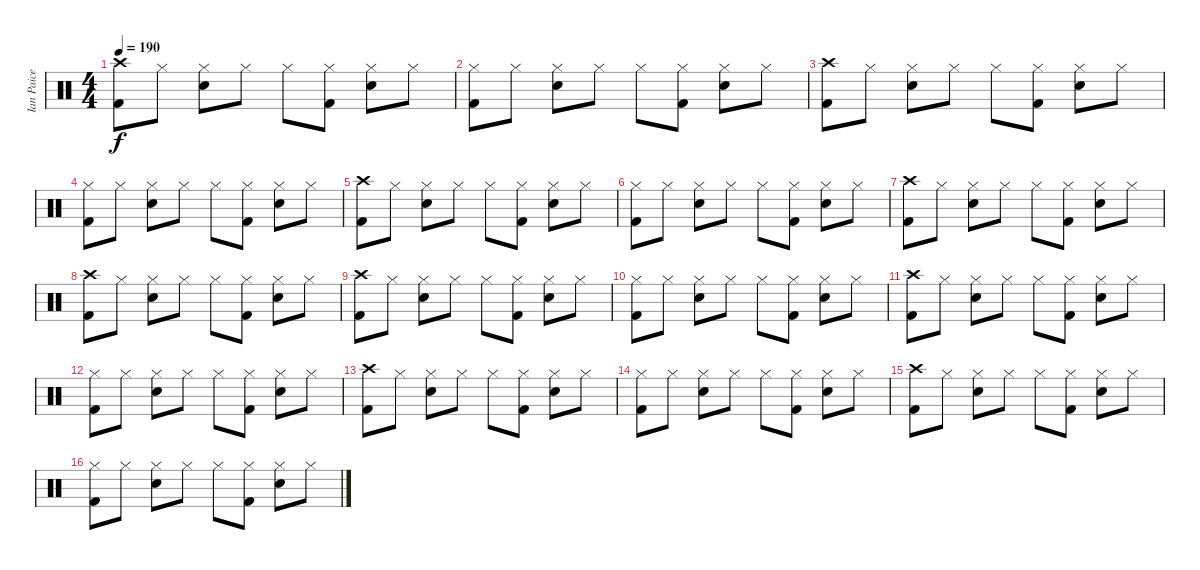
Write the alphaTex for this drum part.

\track ("Ian Paice" "Ian Paice") {instrument percussion}
\staff {score}
\articulation defaults
\ts (4 4)
\tempo 190
\clef neutral
\ks c
("Crash high (hit)" "Kick (hit) 2").8{dy f} "Hi-Hat (closed)".8 ("Hi-Hat (closed)" "Electric Snare (hit)").8 "Hi-Hat (closed)".8 "Hi-Hat (closed)".8 ("Hi-Hat (closed)" "Kick (hit) 2").8 ("Hi-Hat (closed)" "Electric Snare (hit)").8 "Hi-Hat (closed)".8 |
("Hi-Hat (closed)" "Kick (hit) 2").8 "Hi-Hat (closed)".8 ("Hi-Hat (closed)" "Electric Snare (hit)").8 "Hi-Hat (closed)".8 "Hi-Hat (closed)".8 ("Hi-Hat (closed)" "Kick (hit) 2").8 ("Hi-Hat (closed)" "Electric Snare (hit)").8 "Hi-Hat (closed)".8 |
("Crash high (hit)" "Kick (hit) 2").8 "Hi-Hat (closed)".8 ("Hi-Hat (closed)" "Electric Snare (hit)").8 "Hi-Hat (closed)".8 "Hi-Hat (closed)".8 ("Hi-Hat (closed)" "Kick (hit) 2").8 ("Hi-Hat (closed)" "Electric Snare (hit)").8 "Hi-Hat (closed)".8 |
("Hi-Hat (closed)" "Kick (hit) 2").8 "Hi-Hat (closed)".8 ("Hi-Hat (closed)" "Electric Snare (hit)").8 "Hi-Hat (closed)".8 "Hi-Hat (closed)".8 ("Hi-Hat (closed)" "Kick (hit) 2").8 ("Hi-Hat (closed)" "Electric Snare (hit)").8 "Hi-Hat (closed)".8 |
("Crash high (hit)" "Kick (hit) 2").8 "Hi-Hat (closed)".8 ("Hi-Hat (closed)" "Electric Snare (hit)").8 "Hi-Hat (closed)".8 "Hi-Hat (closed)".8 ("Hi-Hat (closed)" "Kick (hit) 2").8 ("Hi-Hat (closed)" "Electric Snare (hit)").8 "Hi-Hat (closed)".8 |
("Hi-Hat (closed)" "Kick (hit) 2").8 "Hi-Hat (closed)".8 ("Hi-Hat (closed)" "Electric Snare (hit)").8 "Hi-Hat (closed)".8 "Hi-Hat (closed)".8 ("Hi-Hat (closed)" "Kick (hit) 2").8 ("Hi-Hat (closed)" "Electric Snare (hit)").8 "Hi-Hat (closed)".8 |
("Crash high (hit)" "Kick (hit) 2").8 "Hi-Hat (closed)".8 ("Hi-Hat (closed)" "Electric Snare (hit)").8 "Hi-Hat (closed)".8 "Hi-Hat (closed)".8 ("Hi-Hat (closed)" "Kick (hit) 2").8 ("Hi-Hat (closed)" "Electric Snare (hit)").8 "Hi-Hat (closed)".8 |
("Crash high (hit)" "Kick (hit) 2").8 "Hi-Hat (closed)".8 ("Hi-Hat (closed)" "Electric Snare (hit)").8 "Hi-Hat (closed)".8 "Hi-Hat (closed)".8 ("Hi-Hat (closed)" "Kick (hit) 2").8 ("Hi-Hat (closed)" "Electric Snare (hit)").8 "Hi-Hat (closed)".8 |
("Crash high (hit)" "Kick (hit) 2").8 "Hi-Hat (closed)".8 ("Hi-Hat (closed)" "Electric Snare (hit)").8 "Hi-Hat (closed)".8 "Hi-Hat (closed)".8 ("Hi-Hat (closed)" "Kick (hit) 2").8 ("Hi-Hat (closed)" "Electric Snare (hit)").8 "Hi-Hat (closed)".8 |
("Hi-Hat (closed)" "Kick (hit) 2").8 "Hi-Hat (closed)".8 ("Hi-Hat (closed)" "Electric Snare (hit)").8 "Hi-Hat (closed)".8 "Hi-Hat (closed)".8 ("Hi-Hat (closed)" "Kick (hit) 2").8 ("Hi-Hat (closed)" "Electric Snare (hit)").8 "Hi-Hat (closed)".8 |
("Crash high (hit)" "Kick (hit) 2").8 "Hi-Hat (closed)".8 ("Hi-Hat (closed)" "Electric Snare (hit)").8 "Hi-Hat (closed)".8 "Hi-Hat (closed)".8 ("Hi-Hat (closed)" "Kick (hit) 2").8 ("Hi-Hat (closed)" "Electric Snare (hit)").8 "Hi-Hat (closed)".8 |
("Hi-Hat (closed)" "Kick (hit) 2").8 "Hi-Hat (closed)".8 ("Hi-Hat (closed)" "Electric Snare (hit)").8 "Hi-Hat (closed)".8 "Hi-Hat (closed)".8 ("Hi-Hat (closed)" "Kick (hit) 2").8 ("Hi-Hat (closed)" "Electric Snare (hit)").8 "Hi-Hat (closed)".8 |
("Crash high (hit)" "Kick (hit) 2").8 "Hi-Hat (closed)".8 ("Hi-Hat (closed)" "Electric Snare (hit)").8 "Hi-Hat (closed)".8 "Hi-Hat (closed)".8 ("Hi-Hat (closed)" "Kick (hit) 2").8 ("Hi-Hat (closed)" "Electric Snare (hit)").8 "Hi-Hat (closed)".8 |
("Hi-Hat (closed)" "Kick (hit) 2").8 "Hi-Hat (closed)".8 ("Hi-Hat (closed)" "Electric Snare (hit)").8 "Hi-Hat (closed)".8 "Hi-Hat (closed)".8 ("Hi-Hat (closed)" "Kick (hit) 2").8 ("Hi-Hat (closed)" "Electric Snare (hit)").8 "Hi-Hat (closed)".8 |
("Crash high (hit)" "Kick (hit) 2").8 "Hi-Hat (closed)".8 ("Hi-Hat (closed)" "Electric Snare (hit)").8 "Hi-Hat (closed)".8 "Hi-Hat (closed)".8 ("Hi-Hat (closed)" "Kick (hit) 2").8 ("Hi-Hat (closed)" "Electric Snare (hit)").8 "Hi-Hat (closed)".8 |
("Hi-Hat (closed)" "Kick (hit) 2").8 "Hi-Hat (closed)".8 ("Hi-Hat (closed)" "Electric Snare (hit)").8 "Hi-Hat (closed)".8 "Hi-Hat (closed)".8 ("Hi-Hat (closed)" "Kick (hit) 2").8 ("Hi-Hat (closed)" "Electric Snare (hit)").8 "Hi-Hat (closed)".8
